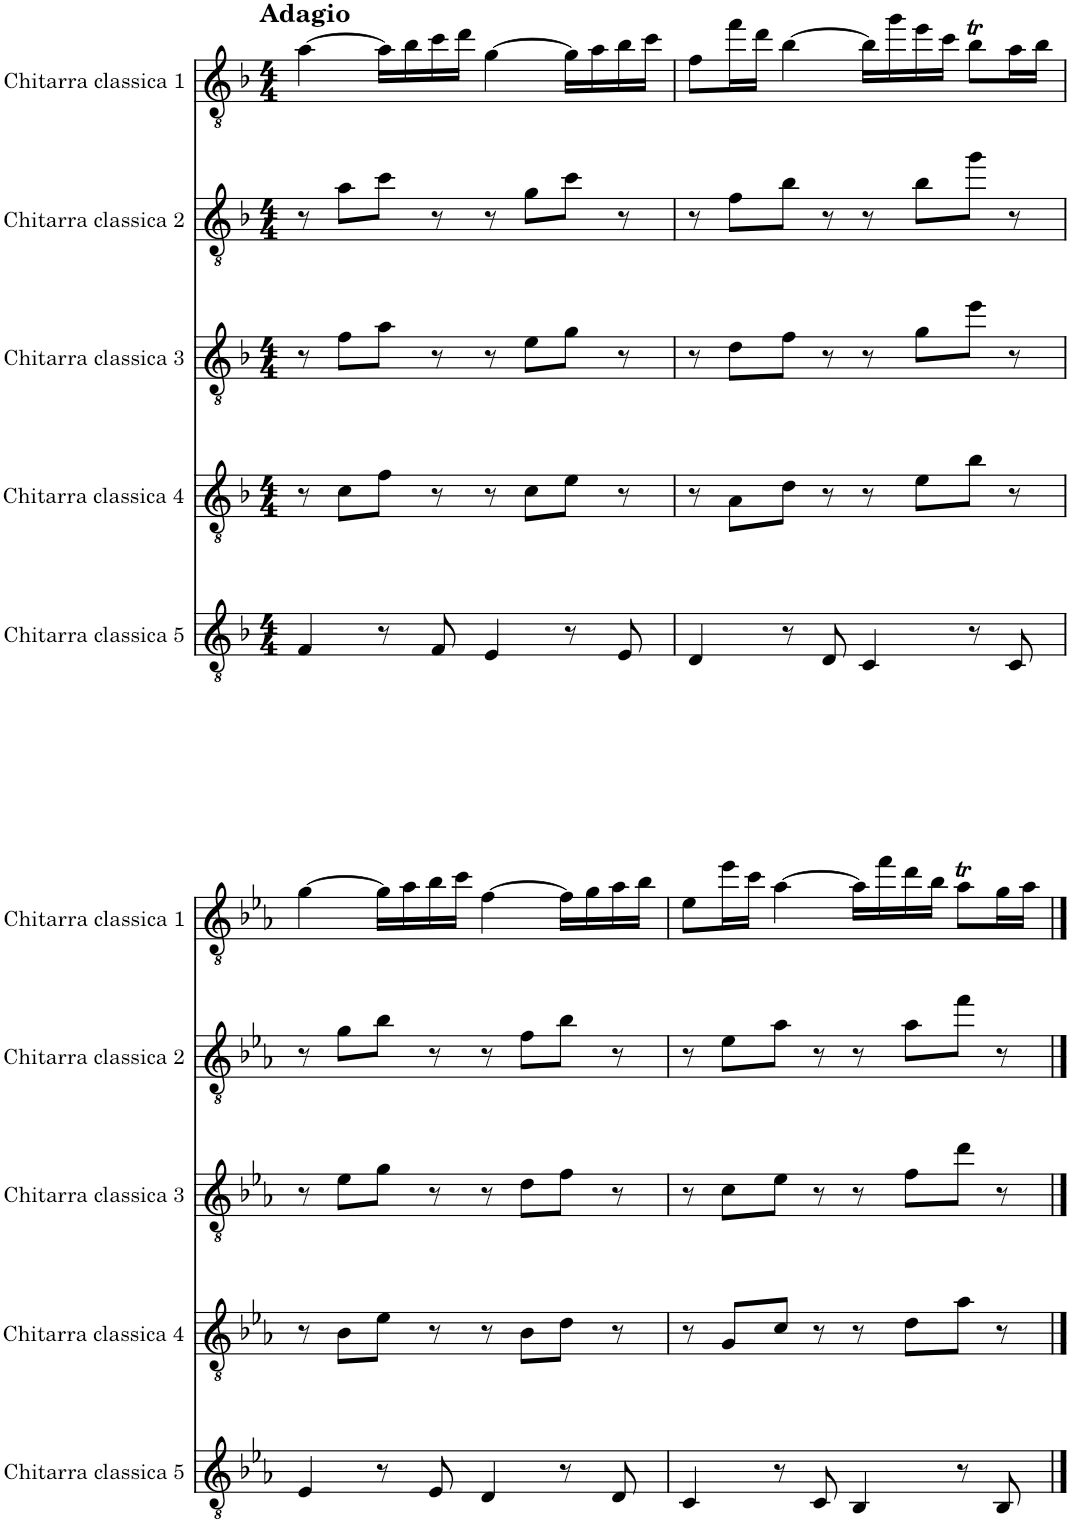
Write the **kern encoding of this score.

**kern	**kern	**kern	**kern	**kern
*part5	*part4	*part3	*part2	*part1
*staff5	*staff4	*staff3	*staff2	*staff1
*I"Chitarra classica 5	*I"Chitarra classica 4	*I"Chitarra classica 3	*I"Chitarra classica 2	*I"Chitarra classica 1
*I'Chit. cl. 5	*I'Chit. cl. 4	*I'Chit. cl. 3	*I'Chit. cl. 2	*I'Chit. cl. 1
*clefGv2	*clefGv2	*clefGv2	*clefGv2	*clefGv2
*k[b-]	*k[b-]	*k[b-]	*k[b-]	*k[b-]
*M4/4	*M4/4	*M4/4	*M4/4	*M4/4
=1	=1	=1	=1	=1
!	!	!	!	!LO:TX:a:B:t=Adagio
4F/	8r	8r	8r	[4a\
.	8c\L	8f\L	8a\L	.
8r	8f\J	8a\J	8cc\J	16a\LL]
.	.	.	.	16b-\
8F/	8r	8r	8r	16cc\
.	.	.	.	16dd\JJ
4E/	8r	8r	8r	[4g\
.	8c\L	8e\L	8g\L	.
8r	8e\J	8g\J	8cc\J	16g\LL]
.	.	.	.	16a\
8E/	8r	8r	8r	16b-\
.	.	.	.	16cc\JJ
=2	=2	=2	=2	=2
4D/	8r	8r	8r	8f\L
.	8A\L	8d\L	8f\L	16ff\L
.	.	.	.	16dd\JJ
8r	8d\J	8f\J	8b-\J	[4b-\
8D/	8r	8r	8r	.
4C/	8r	8r	8r	16b-\LL]
.	.	.	.	16gg\
.	8e\L	8g\L	8b-\L	16ee\
.	.	.	.	16cc\JJ
8r	8b-\J	8ee\J	8gg\J	8b-T\L
8C/	8r	8r	8r	16a\L
.	.	.	.	16b-\JJ
!!LO:LB:g=z
=1	=1	=1	=1	=1
*k[b-e-a-]	*k[b-e-a-]	*k[b-e-a-]	*k[b-e-a-]	*k[b-e-a-]
4E-/	8r	8r	8r	[4g\
.	8B-\L	8e-\L	8g\L	.
8r	8e-\J	8g\J	8b-\J	16g\LL]
.	.	.	.	16a-\
8E-/	8r	8r	8r	16b-\
.	.	.	.	16cc\JJ
4D/	8r	8r	8r	[4f\
.	8B-\L	8d\L	8f\L	.
8r	8d\J	8f\J	8b-\J	16f\LL]
.	.	.	.	16g\
8D/	8r	8r	8r	16a-\
.	.	.	.	16b-\JJ
=2	=2	=2	=2	=2
4C/	8r	8r	8r	8e-\L
.	8G/L	8c\L	8e-\L	16ee-\L
.	.	.	.	16cc\JJ
8r	8c/J	8e-\J	8a-\J	[4a-\
8C/	8r	8r	8r	.
4BB-/	8r	8r	8r	16a-\LL]
.	.	.	.	16ff\
.	8d\L	8f\L	8a-\L	16dd\
.	.	.	.	16b-\JJ
8r	8a-\J	8dd\J	8ff\J	8a-T\L
8BB-/	8r	8r	8r	16g\L
.	.	.	.	16a-\JJ
==	==	==	==	==
*-	*-	*-	*-	*-
